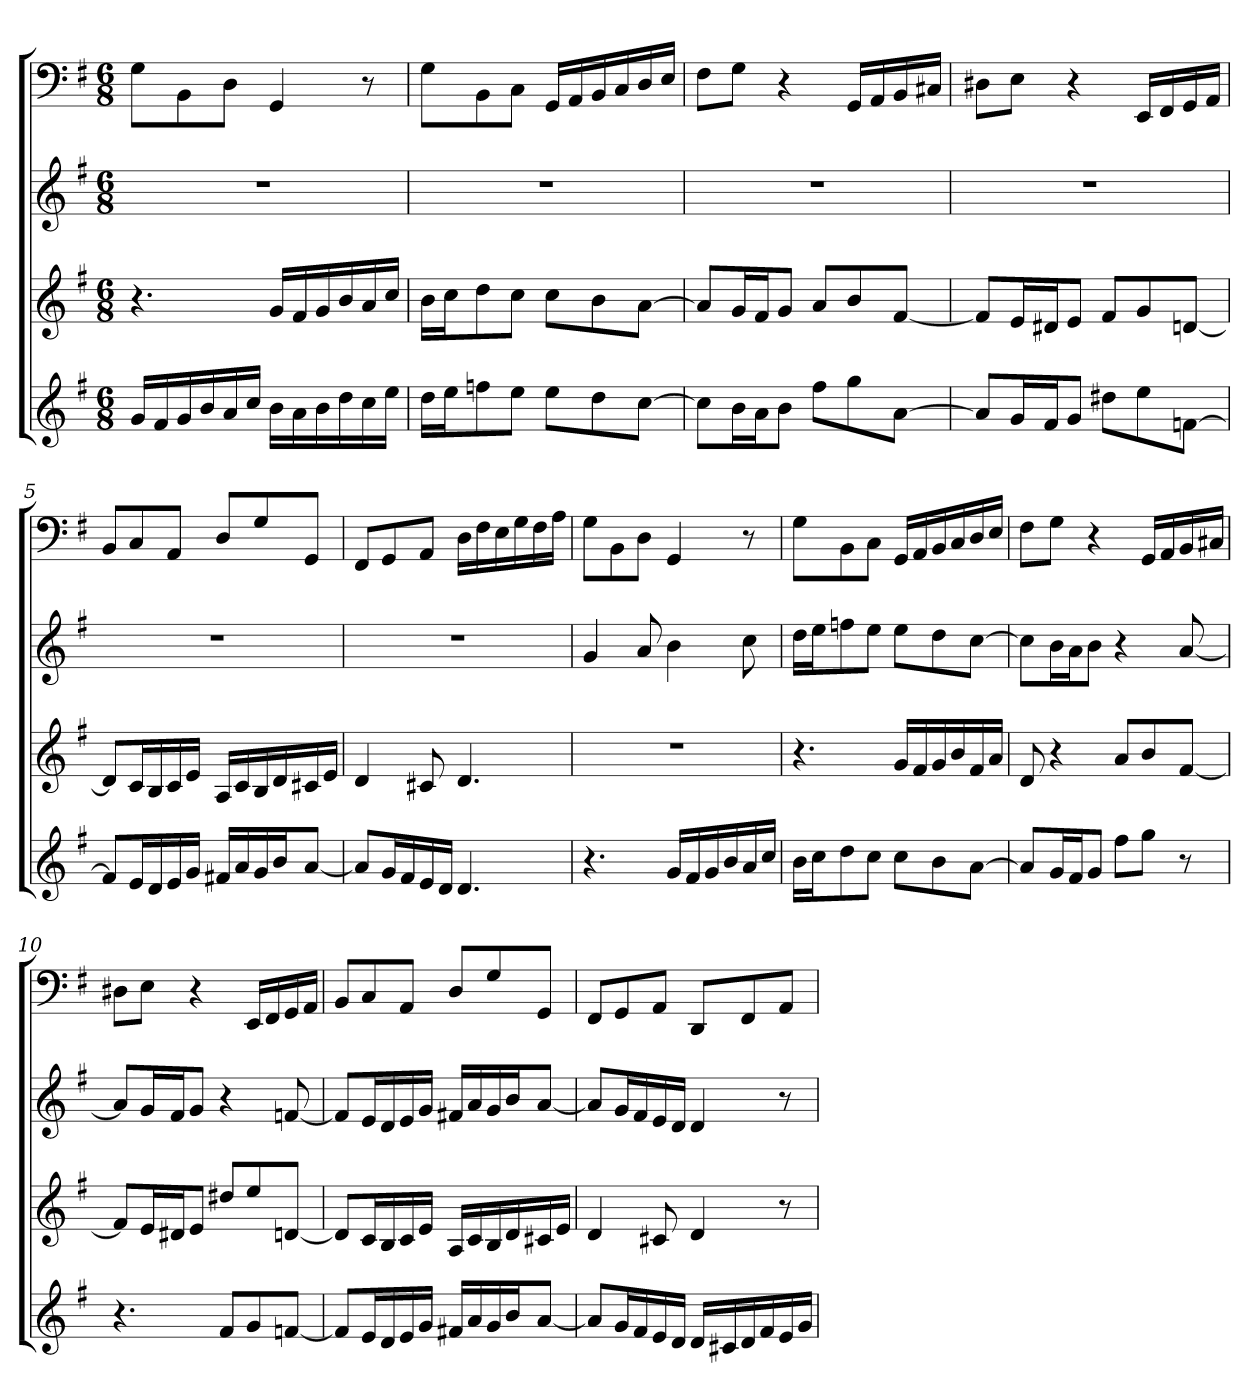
**kern	**kern	**kern	**kern
*part4	*part3	*part2	*part1
*staff4	*staff3	*staff2	*staff1
*k[f#]	*k[f#]	*k[f#]	*k[f#]
*G:	*G:	*G:	*G:
*M6/8	*M6/8	*M6/8	*M6/8
=1	=1	=1	=1
16gLL	4.r	2.r	8GL
16f#	.	.	.
16g	.	.	8BB
16b	.	.	.
16a	.	.	8DJ
16ccJJ	.	.	.
16bLL	16gLL	.	4GG
16a	16f#	.	.
16b	16g	.	.
16dd	16b	.	.
16cc	16a	.	8r
16eeJJ	16ccJJ	.	.
=2	=2	=2	=2
16ddLL	16bLL	2.r	8GL
16eeJ	16ccJ	.	.
8ffn	8dd	.	8BB
8eeJ	8ccJ	.	8CJ
8eeL	8ccL	.	16GGLL
.	.	.	16AA
8dd	8b	.	16BB
.	.	.	16C
[8ccJ	[8aJ	.	16D
.	.	.	16EJJ
=3	=3	=3	=3
8ccL]	8aL]	2.r	8F#L
16bL	16gL	.	8GJ
16aJ	16f#J	.	.
8bJ	8gJ	.	4r
8ff#L	8aL	.	.
8gg	8b	.	16GGLL
.	.	.	16AA
[8aJ	[8f#J	.	16BB
.	.	.	16C#XJJ
=4	=4	=4	=4
8aL]	8f#L]	2.r	8D#XL
16gL	16eL	.	8EJ
16f#J	16d#XJ	.	.
8gJ	8eJ	.	4r
8dd#XL	8f#L	.	.
8ee	8g	.	16EELL
.	.	.	16FF#
[8fnJ	[8dnJ	.	16GG
.	.	.	16AAJJ
=5	=5	=5	=5
8fL]	8dL]	2.r	8BBL
16eL	16cL	.	8C
16d	16B	.	.
16e	16c	.	8AAJ
16gJJ	16eJJ	.	.
16f#XLL	16ALL	.	8DL
16a	16c	.	.
16g	16B	.	8G
16bJ	16d	.	.
[8aJ	16c#X	.	8GGJ
.	16eJJ	.	.
=6	=6	=6	=6
8aL]	4d	2.r	8FF#L
16gL	.	.	8GG
16f#	.	.	.
16e	8c#X	.	8AAJ
16dJJ	.	.	.
4.d	4.d	.	16DLL
.	.	.	16F#
.	.	.	16E
.	.	.	16G
.	.	.	16F#
.	.	.	16AJJ
=7	=7	=7	=7
4.r	2.r	4g	8GL
.	.	.	8BB
.	.	8a	8DJ
16gLL	.	4b	4GG
16f#	.	.	.
16g	.	.	.
16b	.	.	.
16a	.	8cc	8r
16ccJJ	.	.	.
=8	=8	=8	=8
16bLL	4.r	16ddLL	8GL
16ccJ	.	16eeJ	.
8dd	.	8ffn	8BB
8ccJ	.	8eeJ	8CJ
8ccL	16gLL	8eeL	16GGLL
.	16f#	.	16AA
8b	16g	8dd	16BB
.	16b	.	16C
[8aJ	16f#	[8ccJ	16D
.	16aJJ	.	16EJJ
=9	=9	=9	=9
8aL]	8d	8ccL]	8F#L
16gL	4r	16bL	8GJ
16f#J	.	16aJ	.
8gJ	.	8bJ	4r
8ff#L	8aL	4r	.
8ggJ	8b	.	16GGLL
.	.	.	16AA
8r	[8f#J	[8a	16BB
.	.	.	16C#XJJ
=10	=10	=10	=10
4.r	8f#L]	8aL]	8D#XL
.	16eL	16gL	8EJ
.	16d#XJ	16f#J	.
.	8eJ	8gJ	4r
8f#L	8dd#XL	4r	.
8g	8ee	.	16EELL
.	.	.	16FF#
[8fnJ	[8dnJ	[8fn	16GG
.	.	.	16AAJJ
=11	=11	=11	=11
8fL]	8dL]	8fL]	8BBL
16eL	16cL	16eL	8C
16d	16B	16d	.
16e	16c	16e	8AAJ
16gJJ	16eJJ	16gJJ	.
16f#XLL	16ALL	16f#XLL	8DL
16a	16c	16a	.
16g	16B	16g	8G
16bJ	16d	16bJ	.
[8aJ	16c#X	[8aJ	8GGJ
.	16eJJ	.	.
=12	=12	=12	=12
8aL]	4d	8aL]	8FF#L
16gL	.	16gL	8GG
16f#	.	16f#	.
16e	8c#X	16e	8AAJ
16dJJ	.	16dJJ	.
16dLL	4d	4d	8DDL
16c#X	.	.	.
16d	.	.	8FF#
16f#	.	.	.
16e	8r	8r	8AAJ
16gJJ	.	.	.
=	=	=	=
*-	*-	*-	*-
